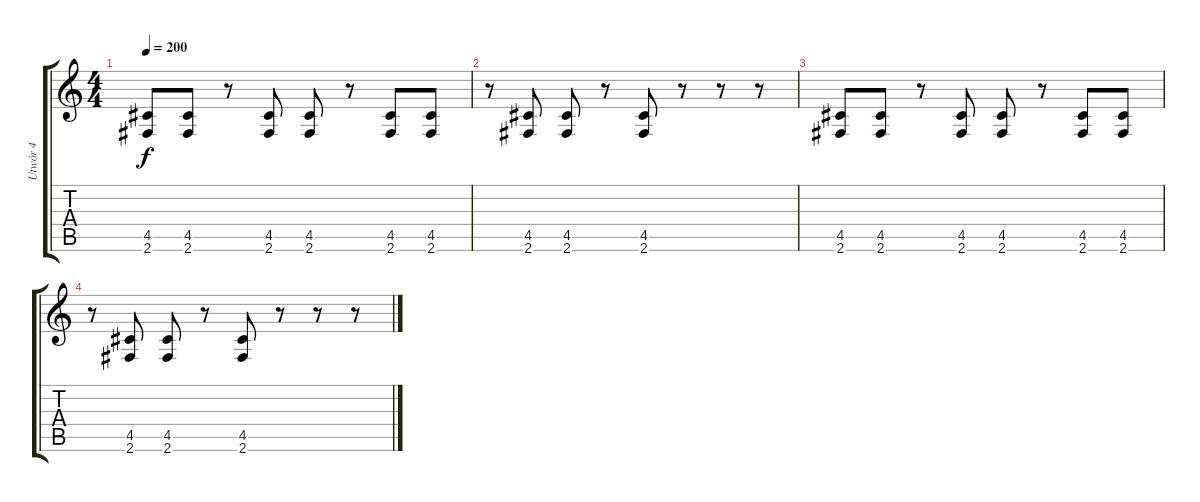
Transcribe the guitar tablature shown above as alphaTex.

\track ("Utwór 4" "Utwór 4") {instrument distortionguitar}
\staff {score tabs}
\tuning (E4 B3 G3 D3 A2 E2) {hide}
\ts (4 4)
\tempo 200
\clef g2
\ks c
(4.5 2.6).8{dy f} (4.5 2.6).8 r.8 (4.5 2.6).8 (4.5 2.6).8 r.8 (4.5 2.6).8 (4.5 2.6).8 |
r.8 (4.5 2.6).8 (4.5 2.6).8 r.8 (4.5 2.6).8 r.8 r.8 r.8 |
(4.5 2.6).8 (4.5 2.6).8 r.8 (4.5 2.6).8 (4.5 2.6).8 r.8 (4.5 2.6).8 (4.5 2.6).8 |
r.8 (4.5 2.6).8 (4.5 2.6).8 r.8 (4.5 2.6).8 r.8 r.8 r.8
